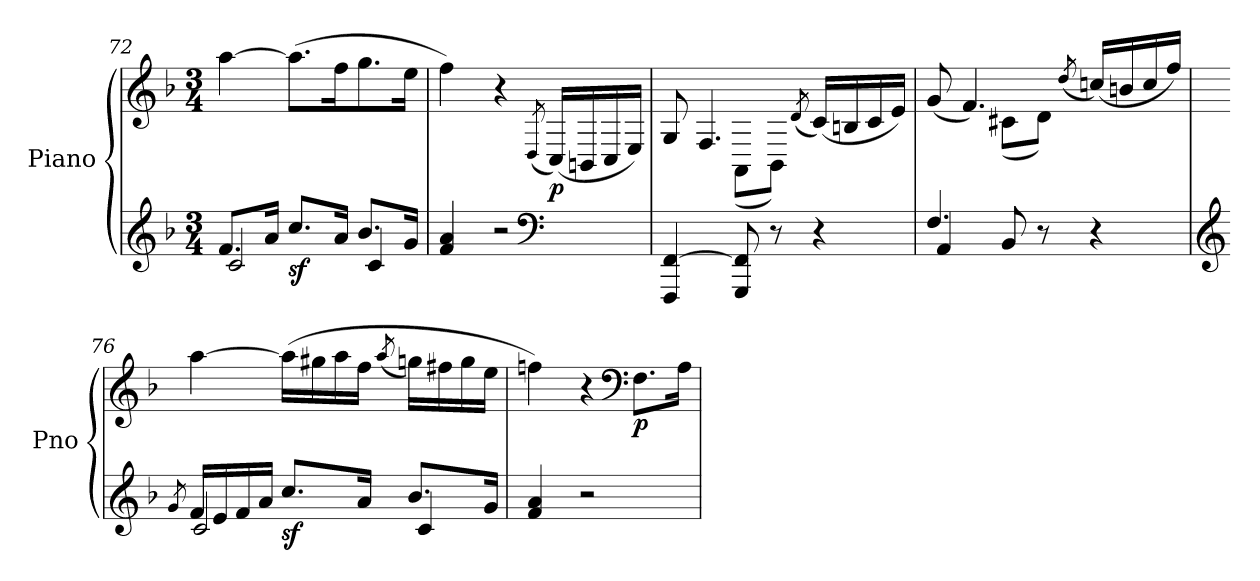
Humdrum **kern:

**kern	**kern	**dynam
*part1	*part1	*part1
*staff2	*staff1	*staff1/2
*I"Piano	*	*
*I'Pno	*	*
*clefG2	*clefG2	*
*k[b-]	*k[b-]	*
*F:	*F:	*
*M3/4	*M3/4	*
=72	=72	=72
*^	*	*
8.f/L	2c/	[4aa\	.
16a/Jk	.	.	.
!	!	!	!LO:DY:b=2
8.cc/L	.	(>8.aa\L]	sf
16a/Jk	.	16ff\K	.
8.b-/L	4c/	8.gg\	.
16g/Jk	.	16ee\Jk	.
*v	*v	*	*
=73	=73	=73
4f/ 4a/	4ff\)	.
2r	4r	.
*clefF4	*	*
.	(<8qD/	.
!	!	!LO:DY:b
.	(<16C/LL)	p
.	16BBn/	.
.	16C/	.
.	16E/JJ)	.
!!LO:LB:g=z
=74	=74	=74
*	*^	*
4FFF/ [4FF/	8G/	4ryy	.
.	4.F/	.	.
8GGG/ 8FF/]	.	(<8AA\L	.
8r	.	8BB-\J)	.
.	(<8qd/	.	.
4r	(>16c/LL)	4ryy	.
.	16Bn/	.	.
.	16c/	.	.
.	16e/JJ)	.	.
=75	=75	=75	=75
*^	*	*	*
4.F/	4AA/	(>8g/	4ryy	.
.	.	4.f/)	.	.
.	8BB-/	.	(<8c#X\L	.
8r	4.ryy	.	8d\J)	.
.	.	(<8qdd/	.	.
4r	.	(>16ccn/LL)	4ryy	.
.	.	16bn/	.	.
.	.	16cc/	.	.
.	.	16ff/JJ)	.	.
*	*	*v	*v	*
=76	=76	=76	=76
*clefG2	*	*	*
8qg/	.	.	.
16f/LL	2c/	[4aa\	.
16e/	.	.	.
16f/	.	.	.
16a/JJ	.	.	.
!	!	!	!LO:DY:b=2
8.cc/L	.	(>16aa\LL]	sf
.	.	16gg#X\	.
.	.	16aa\	.
16a/Jk	.	16ff\JJ	.
.	.	(<8qaa/	.
8.b-/L	4c/	16ggn\LL)	.
.	.	16ff#X\	.
.	.	16gg\	.
16g/Jk	.	16ee\JJ	.
*v	*v	*	*
=77	=77	=77
4f/ 4a/	4ffn\)	.
2r	4r	.
*	*clefF4	*
!	!	!LO:DY:b
.	8.F\L	p
.	16A\Jk	.
=	=	=
*-	*-	*-
